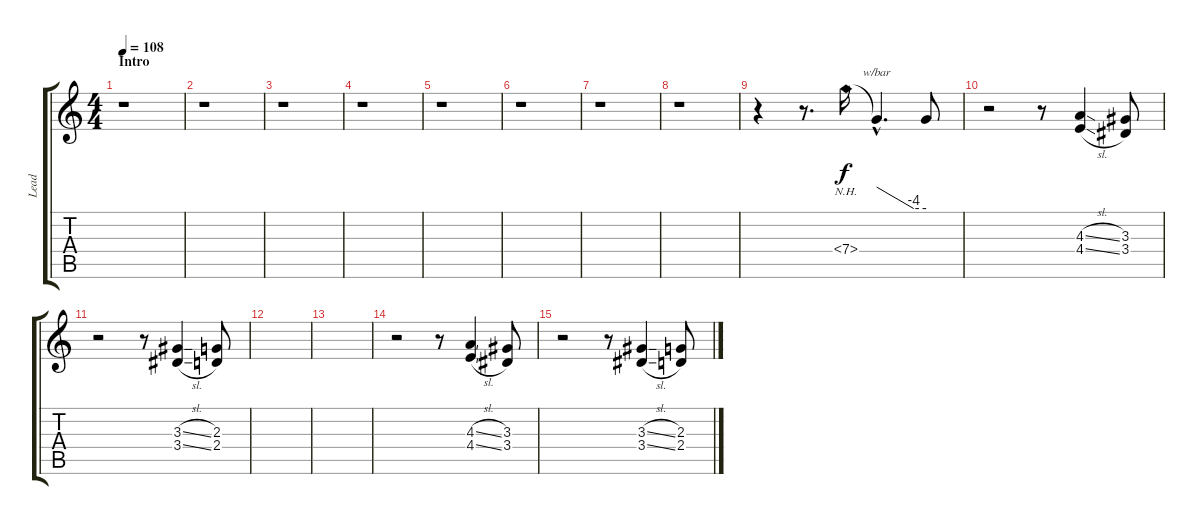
\track ("Lead" "Lead") {instrument overdrivenguitar}
\staff {score tabs}
\tuning (D4 A3 F3 C3 G2 D2) {hide}
\ts (4 4)
\section ("" "Intro")
\tempo 108
\clef g2
\ks c
r.1{dy f instrument overdrivenguitar} |
r.1 |
r.1 |
r.1 |
r.1 |
r.1 |
r.1 |
r.1 |
r.4 r.8{d} 7.4{nh}.16 7.4{hac t}.4{d tbe (custom default 0 0 45 -16 60 -16)} 7.4{t}.8 |
r.2 r.8 (4.3{sl} 4.4{sl}).4 (3.3 3.4).8 |
r.2 r.8 (3.3{sl} 3.4{sl}).4 (2.3 2.4).8 |
|
|
r.2 r.8 (4.3{sl} 4.4{sl}).4 (3.3 3.4).8 |
r.2 r.8 (3.3{sl} 3.4{sl}).4 (2.3 2.4).8
